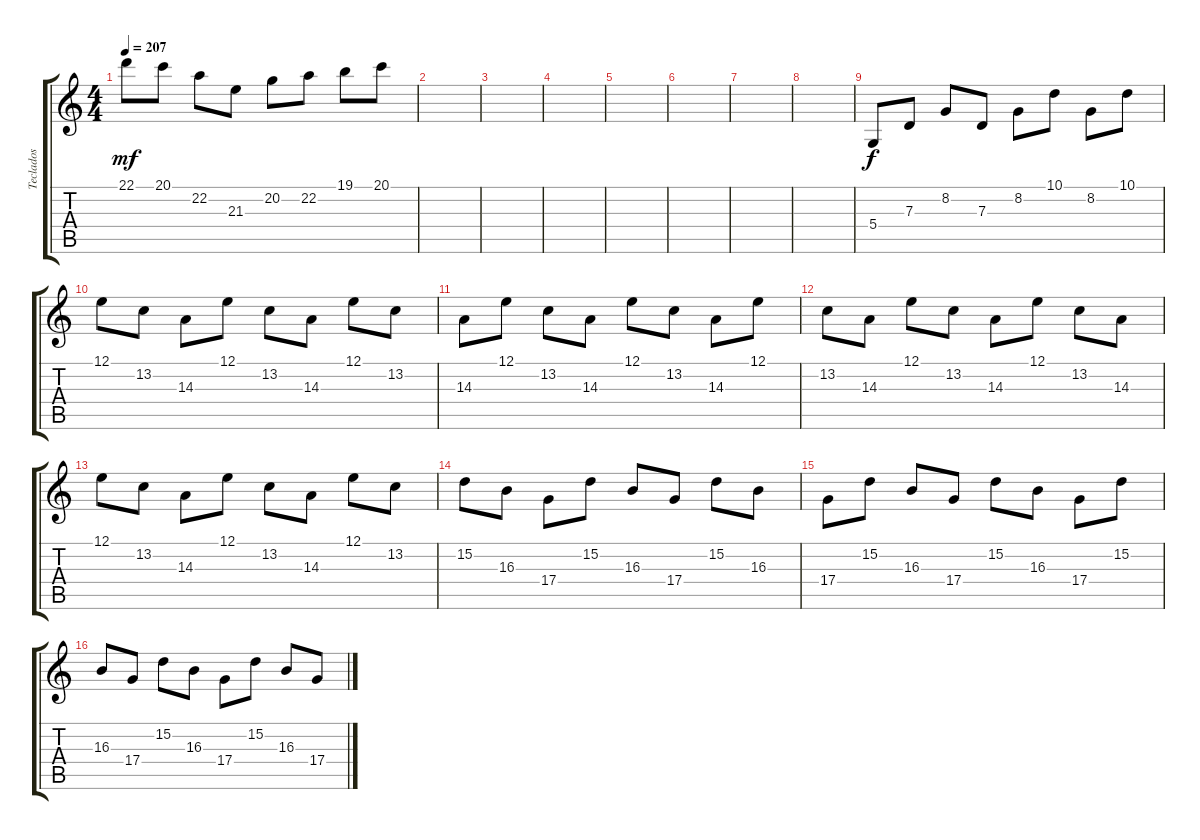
\track ("Teclados" "Teclados") {instrument stringensemble1}
\staff {score tabs}
\tuning (E4 B3 G3 D3 A2 E2) {hide}
\ts (4 4)
\tempo 207
\clef g2
\ks c
22.1.8{dy mf} 20.1.8 22.2.8 21.3.8 20.2.8 22.2.8 19.1.8 20.1.8 |
|
|
|
|
|
|
|
5.4.8{dy f} 7.3.8 8.2.8 7.3.8 8.2.8 10.1.8 8.2.8 10.1.8 |
12.1.8 13.2.8 14.3.8 12.1.8 13.2.8 14.3.8 12.1.8 13.2.8 |
14.3.8 12.1.8 13.2.8 14.3.8 12.1.8 13.2.8 14.3.8 12.1.8 |
13.2.8 14.3.8 12.1.8 13.2.8 14.3.8 12.1.8 13.2.8 14.3.8 |
12.1.8 13.2.8 14.3.8 12.1.8 13.2.8 14.3.8 12.1.8 13.2.8 |
15.2.8 16.3.8 17.4.8 15.2.8 16.3.8 17.4.8 15.2.8 16.3.8 |
17.4.8 15.2.8 16.3.8 17.4.8 15.2.8 16.3.8 17.4.8 15.2.8 |
16.3.8 17.4.8 15.2.8 16.3.8 17.4.8 15.2.8 16.3.8 17.4.8
